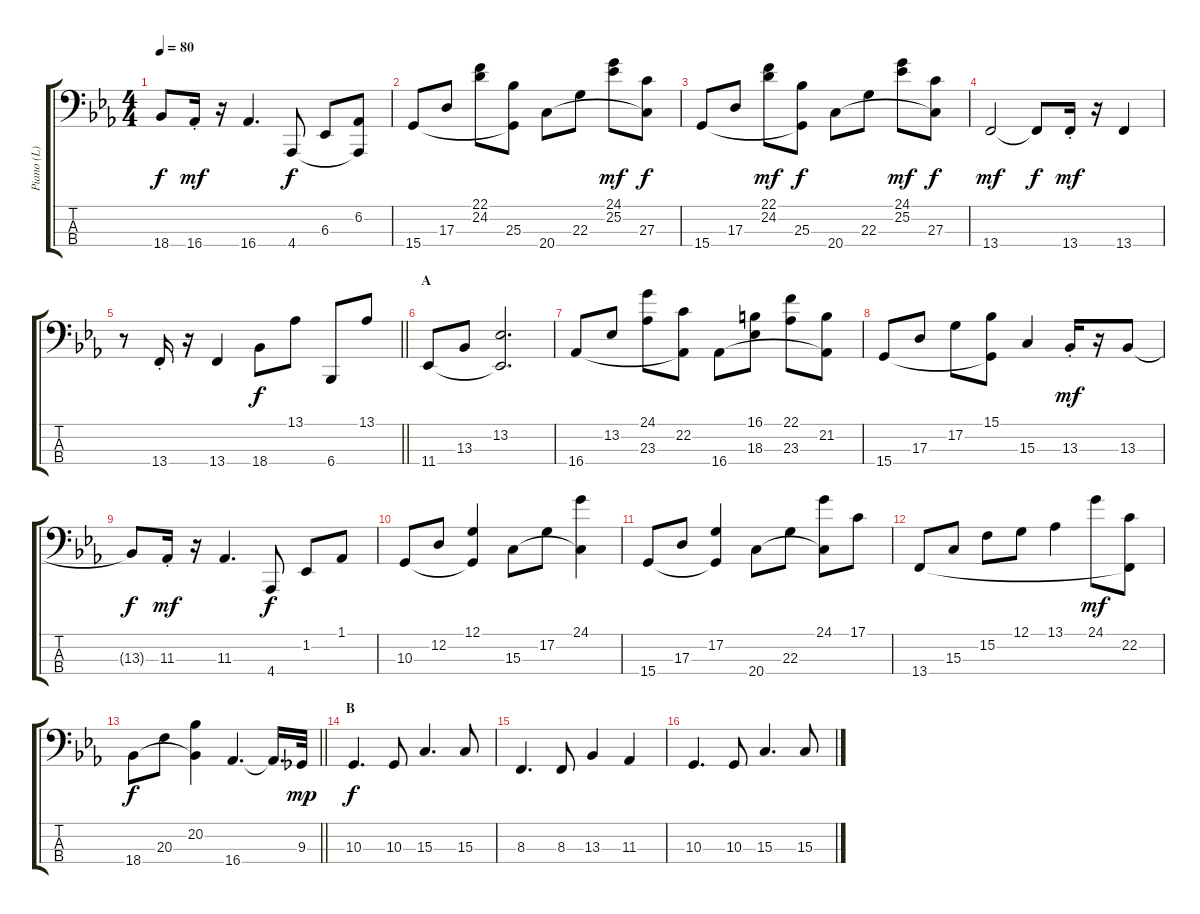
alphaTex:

\track ("Piano (L)" "Piano (L)") {instrument acousticgrandpiano}
\staff {score tabs}
\tuning (G2 D2 A1 E1) {hide}
\ts (4 4)
\tempo 80
\clef f4
\ks eb
18.4{t}.8{dy f} 16.4{st}.16{dy mf} r.16 16.4.4{d} 4.4.8{dy f} 6.3.8 (6.2 4.4{t}).8 |
15.4.8 17.3.8 (22.1 24.2).8 (25.3 15.4{t}).8 20.4.8 22.3.8 (24.1 25.2).8{dy mf} (27.3 20.4{t}).8{dy f} |
15.4.8 17.3.8 (22.1 24.2).8{dy mf} (25.3 15.4{t}).8{dy f} 20.4.8 22.3.8 (24.1 25.2).8{dy mf} (27.3 20.4{t}).8{dy f} |
13.4.2{dy mf} 13.4{t}.8{dy f} 13.4{st}.16{dy mf} r.16 13.4.4 |
\barLineRight lightlight
r.8 13.4{st}.16 r.16 13.4.4 18.4.8{dy f} 13.1.8 6.4.8 13.1.8 |
\section ("" "A")
11.4.8 13.3.8 (13.2 11.4{t}).2{d} |
16.4.8 13.2.8 (24.1 23.3).8 (22.2 16.4{t}).8 16.4.8 (16.1 18.3).8 (22.1 23.3).8 (21.2 16.4{t}).8 |
15.4.8 17.3.8 17.2.8 (15.1 15.4{t}).8 15.3.4 13.3{st}.16{dy mf} r.16 13.3.8 |
13.3{t}.8{dy f} 11.3{st}.16{dy mf} r.16 11.3.4{d} 4.4.8{dy f} 1.2.8 1.1.8 |
10.3.8 12.2.8 (12.1 10.3{t}).4 15.3.8 17.2.8 (24.1 15.3{t}).4 |
15.4.8 17.3.8 (17.2 15.4{t}).4 20.4.8 22.3.8 (24.1 20.4{t}).8 17.1.8 |
13.4.8 15.3.8 15.2.8 12.1.8 13.1.4 24.1.8{dy mf} (22.2 13.4{t}).8 |
\barLineRight lightlight
18.4.8{dy f} 20.3.8 (20.2 18.4{t}).4 16.4.4{d} 16.4{t}.16{d} 9.3.32{dy mp} |
\section ("" "B")
10.3.4{d dy f} 10.3.8 15.3.4{d} 15.3.8 |
8.3.4{d} 8.3.8 13.3.4 11.3.4 |
10.3.4{d} 10.3.8 15.3.4{d} 15.3.8
